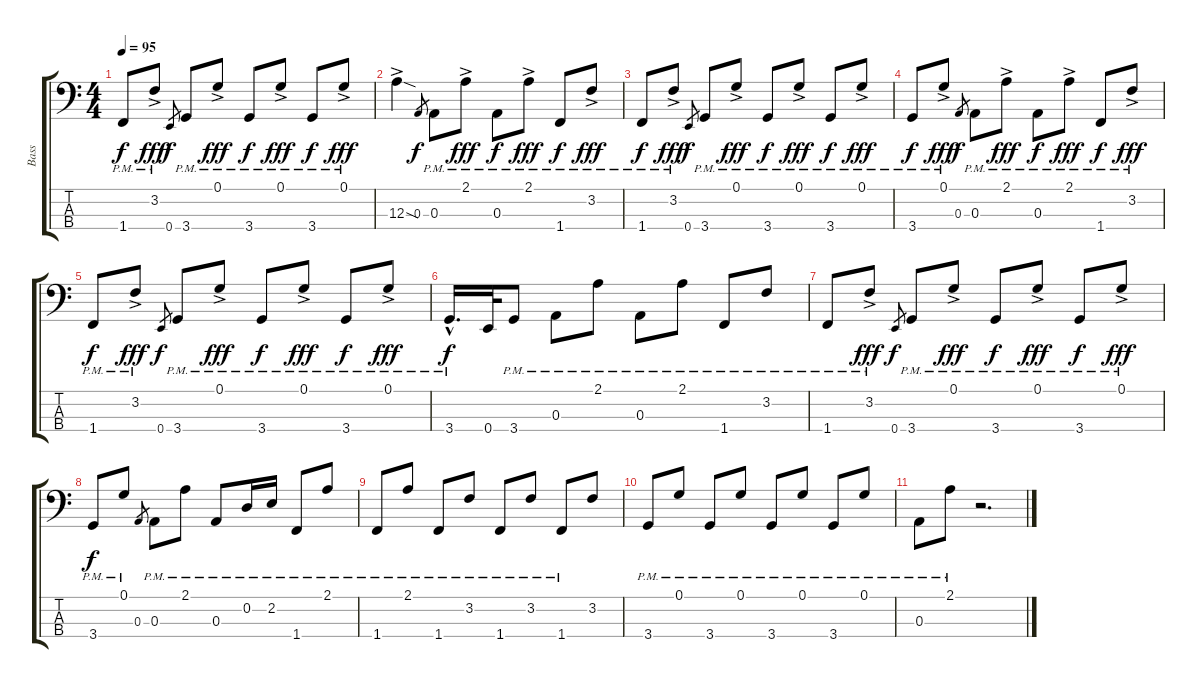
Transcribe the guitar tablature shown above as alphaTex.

\track ("Bass" "Bass") {instrument electricbassfinger}
\staff {score tabs}
\tuning (G2 D2 A1 E1) {hide}
\ts (4 4)
\tempo 95
\clef f4
\ks c
1.4{pm}.8{dy f} 3.2{ac pm}.8{dy fff} 0.4.8{gr dy f} 3.4{pm}.8 0.1{ac pm}.8{dy fff} 3.4{pm}.8{dy f} 0.1{ac pm}.8{dy fff} 3.4{pm}.8{dy f} 0.1{ac pm}.8{dy fff} |
12.3{sod ac}.4 0.3.8{gr dy f} 0.3{pm}.8 2.1{ac pm}.8{dy fff} 0.3{pm}.8{dy f} 2.1{ac pm}.8{dy fff} 1.4{pm}.8{dy f} 3.2{ac pm}.8{dy fff} |
1.4{pm}.8{dy f} 3.2{ac pm}.8{dy fff} 0.4.8{gr dy f} 3.4{pm}.8 0.1{ac pm}.8{dy fff} 3.4{pm}.8{dy f} 0.1{ac pm}.8{dy fff} 3.4{pm}.8{dy f} 0.1{ac pm}.8{dy fff} |
3.4{pm}.8{dy f} 0.1{ac pm}.8{dy fff} 0.3.8{gr dy f} 0.3{pm}.8 2.1{ac pm}.8{dy fff} 0.3{pm}.8{dy f} 2.1{ac pm}.8{dy fff} 1.4{pm}.8{dy f} 3.2{ac pm}.8{dy fff} |
1.4{pm}.8{dy f} 3.2{ac pm}.8{dy fff} 0.4.8{gr dy f} 3.4{pm}.8 0.1{ac pm}.8{dy fff} 3.4{pm}.8{dy f} 0.1{ac pm}.8{dy fff} 3.4{pm}.8{dy f} 0.1{ac pm}.8{dy fff} |
3.4{hac pm}.16{d dy f} 0.4.32 3.4{pm}.8 0.3{pm}.8 2.1{pm}.8 0.3{pm}.8 2.1{pm}.8 1.4{pm}.8 3.2{pm}.8 |
1.4{pm}.8 3.2{ac pm}.8{dy fff} 0.4.8{gr dy f} 3.4{pm}.8 0.1{ac pm}.8{dy fff} 3.4{pm}.8{dy f} 0.1{ac pm}.8{dy fff} 3.4{pm}.8{dy f} 0.1{ac pm}.8{dy fff} |
3.4{pm}.8{dy f} 0.1{pm}.8 0.3.8{gr} 0.3{pm}.8 2.1{pm}.8 0.3{pm}.8 0.2{pm}.16 2.2{pm}.16 1.4{pm}.8 2.1{pm}.8 |
1.4{pm}.8 2.1{pm}.8 1.4{pm}.8 3.2{pm}.8 1.4{pm}.8 3.2{pm}.8 1.4{pm}.8 3.2.8 |
3.4{pm}.8 0.1{pm}.8 3.4{pm}.8 0.1{pm}.8 3.4{pm}.8 0.1{pm}.8 3.4{pm}.8 0.1{pm}.8 |
0.3{pm}.8 2.1{pm}.8 r.2{d}
